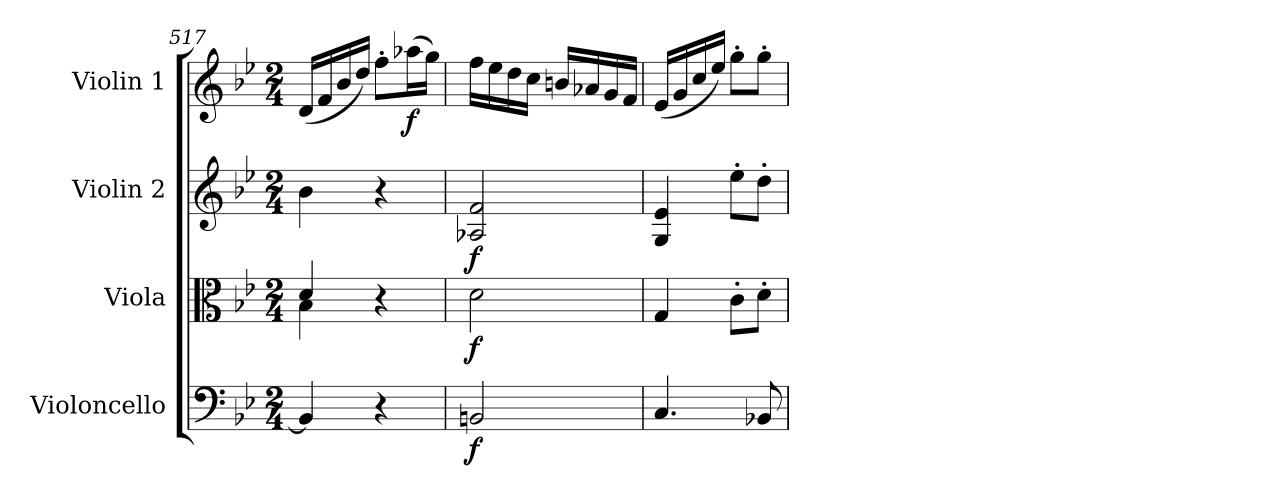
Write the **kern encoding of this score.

**kern	**dynam	**kern	**dynam	**kern	**dynam	**kern	**dynam
*part4	*part4	*part3	*part3	*part2	*part2	*part1	*part1
*staff4	*staff4	*staff3	*staff3	*staff2	*staff2	*staff1	*staff1
*I"Violoncello	*	*I"Viola	*	*I"Violin 2	*	*I"Violin 1	*
*I'Vc	*	*I'Vla	*	*I'Vln	*	*I'Vln	*
*clefF4	*	*clefC3	*	*clefG2	*	*clefG2	*
*k[b-e-]	*	*k[b-e-]	*	*k[b-e-]	*	*k[b-e-]	*
*M2/4	*	*M2/4	*	*M2/4	*	*M2/4	*
=517	=517	=517	=517	=517	=517	=517	=517
*	*	*^	*	*	*	*	*
4BB-/]	.	4d/	4B-\	.	4b-\	.	(<16d/LL	.
.	.	.	.	.	.	.	16f/	.
.	.	.	.	.	.	.	16b-/	.
.	.	.	.	.	.	.	16dd/JJ)	.
4r	.	4r	4ryy	.	4r	.	8ff'\L	.
!	!	!	!	!	!	!	!	!LO:DY:b
.	.	.	.	.	.	.	(>16aa-X\L	f
.	.	.	.	.	.	.	16gg\JJ)	.
*	*	*v	*v	*	*	*	*	*
=518	=518	=518	=518	=518	=518	=518	=518
!	!LO:DY:b	!	!LO:DY:b	!	!LO:DY:b	!	!
2BBn/	f	2d\	f	2A-X/ 2f/	f	16ff\LL	.
.	.	.	.	.	.	16ee-\	.
.	.	.	.	.	.	16dd\	.
.	.	.	.	.	.	16cc\JJ	.
.	.	.	.	.	.	16bn/LL	.
.	.	.	.	.	.	16a-X/	.
.	.	.	.	.	.	16g/	.
.	.	.	.	.	.	16f/JJ	.
=519	=519	=519	=519	=519	=519	=519	=519
4.C/	.	4G/	.	4G/ 4e-/	.	(<16e-/LL	.
.	.	.	.	.	.	16g/	.
.	.	.	.	.	.	16cc/	.
.	.	.	.	.	.	16ee-/JJ)	.
.	.	8c'\L	.	8ee-'\L	.	8gg'\L	.
8BB-X/	.	8d'\J	.	8dd'\J	.	8gg'\J	.
=	=	=	=	=	=	=	=
*-	*-	*-	*-	*-	*-	*-	*-
